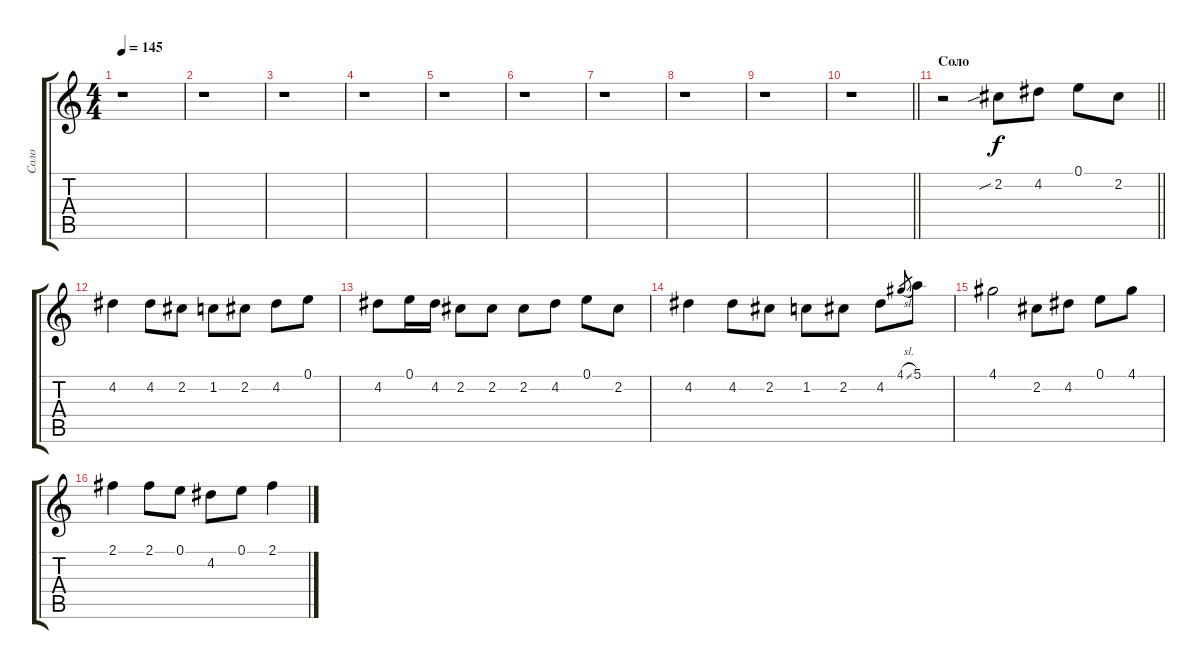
\track ("Соло" "Соло") {instrument overdrivenguitar}
\staff {score tabs}
\tuning (E4 B3 G3 D3 A2 E2) {hide}
\ts (4 4)
\tempo 145
\clef g2
\ks c
r.1{dy f} |
r.1 |
r.1 |
r.1 |
r.1 |
r.1 |
r.1 |
r.1 |
r.1 |
\barLineRight lightlight
r.1 |
\section ("" "Соло")
\barLineRight lightlight
r.2 2.2{sib}.8 4.2.8 0.1.8 2.2.8 |
4.2.4 4.2.8 2.2.8 1.2.8 2.2.8 4.2.8 0.1.8 |
4.2.8 0.1.16 4.2.16 2.2.8 2.2.8 2.2.8 4.2.8 0.1.8 2.2.8 |
4.2.4 4.2.8 2.2.8 1.2.8 2.2.8 4.2.8 4.1{sl}.8{gr} 5.1.8 |
4.1.2 2.2.8 4.2.8 0.1.8 4.1.8 |
2.1.4 2.1.8 0.1.8 4.2.8 0.1.8 2.1.4
